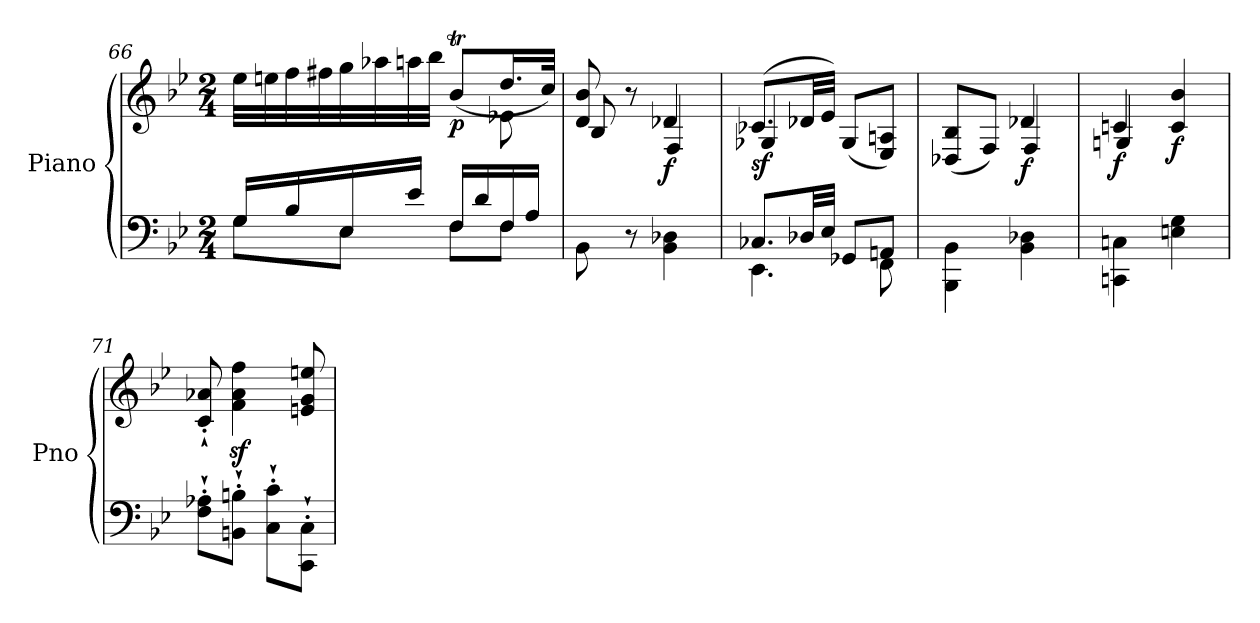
**kern	**kern	**dynam
*part1	*part1	*part1
*staff2	*staff1	*staff1/2
*I"Piano	*	*
*I'Pno	*	*
*clefF4	*clefG2	*
*k[b-e-]	*k[b-e-]	*
*B-:	*B-:	*
*M2/4	*M2/4	*
=66	=66	=66
*^	*^	*
16G/LL	8G\L	32ee-\LLL	4.ryy	.
.	.	32een\	.	.
16B-/	.	32ff\	.	.
.	.	32ff#X\	.	.
16E-/	8E-\J	32gg\	.	.
.	.	32aa-X\	.	.
16e-/JJ	.	32aan\	.	.
.	.	32bb-\JJJ	.	.
!	!	!	!	!LO:DY:b
16F/LL	8F\L	(>8b-T/L	.	p
16d/	.	.	.	.
16F/	8F\J	16.dd/L	8e-X\	.
16A/JJ	.	.	.	.
.	.	32cc/JJk)	.	.
*v	*v	*	*	*
!!LO:LB:g=z	!!
=67	=67	=67	=67
8BB-\	8d/ 8b-/	8B-/	.
8r	8r	8ryy	.
!	!	!	!LO:DY:b
4BB-\ 4D-X\	4d-X/	4F/	f
=68	=68	=68	=68
*^	*	*	*
!	!	!	!	!LO:DY:b
8.C-X/L	4.EE-\	(>8.c-X/L	4G-X/	sf
32D-X/LL	.	32d-X/LL	.	.
32E-/JJJ	.	32e-/JJJ)	.	.
8GG-X/L	.	(>8G-/L	4ryy	.
8AAn/J	8FF\	8E-/ 8An/J)	.	.
*v	*v	*	*	*
=69	=69	=69	=69
4BBB-\ 4BB-\	(>8D-X/ 8B-/L	4ryy	.
.	8F/J)	.	.
!	!	!	!LO:DY:b
4BB-\ 4D-X\	4d-X/	4F/	f
=70	=70	=70	=70
!	!	!	!LO:DY:b
4CCn\ 4Cn\	4cn/	4Gn/	f
!	!	!	!LO:DY:b
4En\ 4G\	4c/ 4b-/	4ryy	f
*	*v	*v	*
=71	=71	=71
8F\'` 8A-X\'`L	8c/'` 8a-X/'`	.
8BBn\'` 8Bn\'`J	4f\z< 4a-\z< 4ff\z<	.
8C\'` 8c\'`L	.	.
8CC\'` 8C\'`J	8en/ 8g/ 8een/	.
=	=	=
*-	*-	*-
